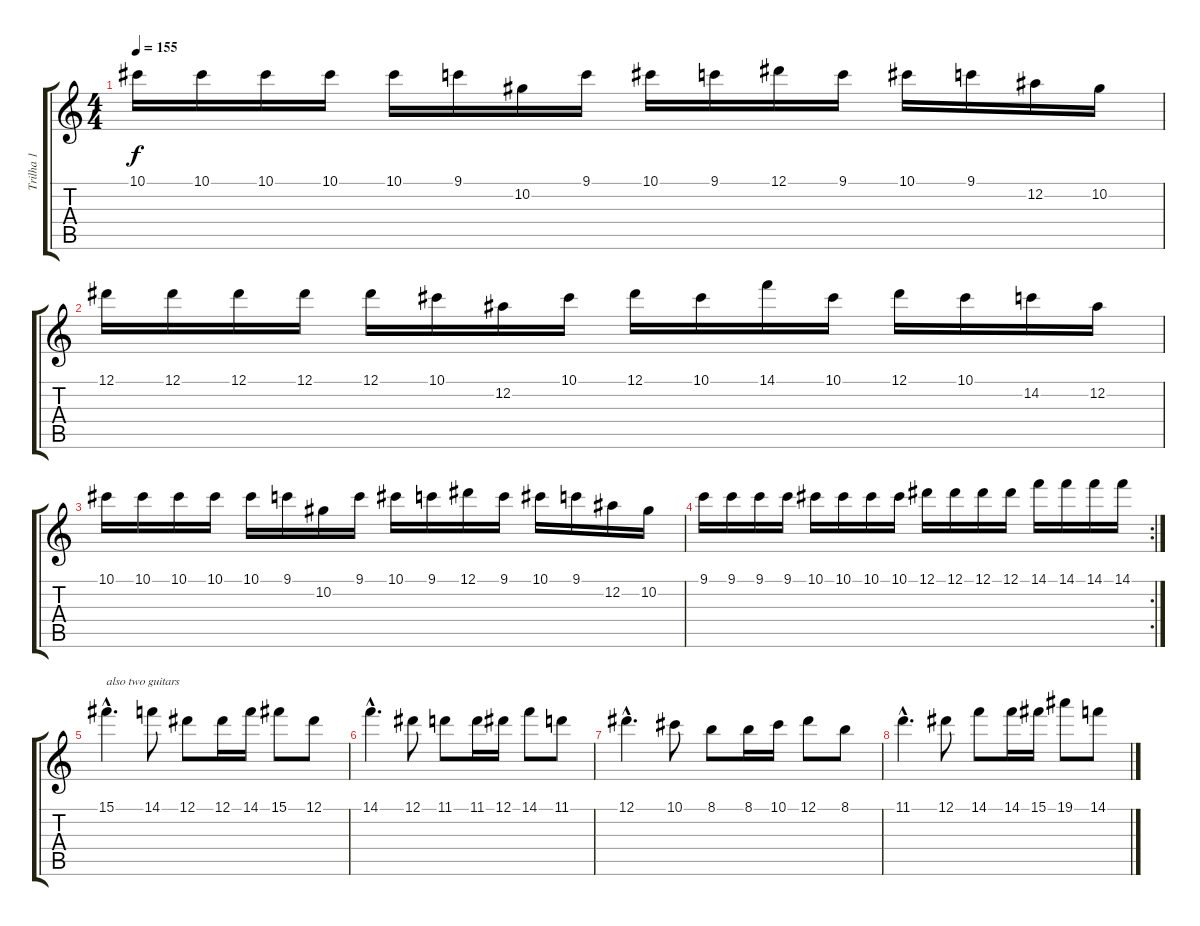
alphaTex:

\track ("Trilha 1" "Trilha 1") {instrument distortionguitar}
\staff {score tabs}
\tuning (Eb4 Bb3 Gb3 Db3 Ab2 Eb2) {hide}
\ts (4 4)
\tempo 155
\clef g2
\ks c
10.1.16{dy f} 10.1.16 10.1.16 10.1.16 10.1.16 9.1.16 10.2.16 9.1.16 10.1.16 9.1.16 12.1.16 9.1.16 10.1.16 9.1.16 12.2.16 10.2.16 |
12.1.16 12.1.16 12.1.16 12.1.16 12.1.16 10.1.16 12.2.16 10.1.16 12.1.16 10.1.16 14.1.16 10.1.16 12.1.16 10.1.16 14.2.16 12.2.16 |
10.1.16 10.1.16 10.1.16 10.1.16 10.1.16 9.1.16 10.2.16 9.1.16 10.1.16 9.1.16 12.1.16 9.1.16 10.1.16 9.1.16 12.2.16 10.2.16 |
\rc 2
9.1.16 9.1.16 9.1.16 9.1.16 10.1.16 10.1.16 10.1.16 10.1.16 12.1.16 12.1.16 12.1.16 12.1.16 14.1.16 14.1.16 14.1.16 14.1.16 |
15.1{hac}.4{d txt "also two guitars"} 14.1.8 12.1.8 12.1.16 14.1.16 15.1.8 12.1.8 |
14.1{hac}.4{d} 12.1.8 11.1.8 11.1.16 12.1.16 14.1.8 11.1.8 |
12.1{hac}.4{d} 10.1.8 8.1.8 8.1.16 10.1.16 12.1.8 8.1.8 |
11.1{hac}.4{d} 12.1.8 14.1.8 14.1.16 15.1.16 19.1.8 14.1.8
